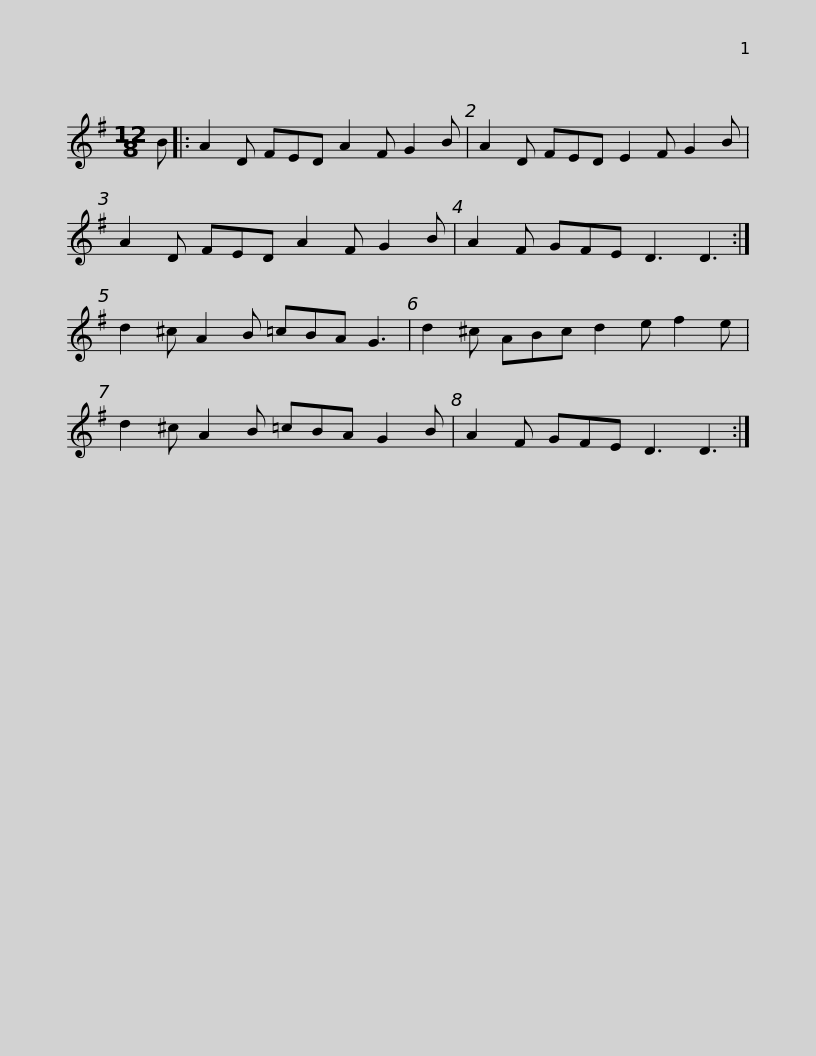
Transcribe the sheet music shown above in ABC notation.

X:1
L:1/8
M:12/8
I:linebreak $
K:G
V:1 treble
V:1
 B |: A2 D FED A2 F G2 B | A2 D FED E2 F G2 B | A2 D FED A2 F G2 B | A2 F GFE D3 D3 :|$ %5
 d2 ^c A2 B =cBA G3 | d2 ^c ABc d2 e f2 e | d2 ^c A2 B =cBA G2 B | A2 F GFE D3 D3 :| %9
